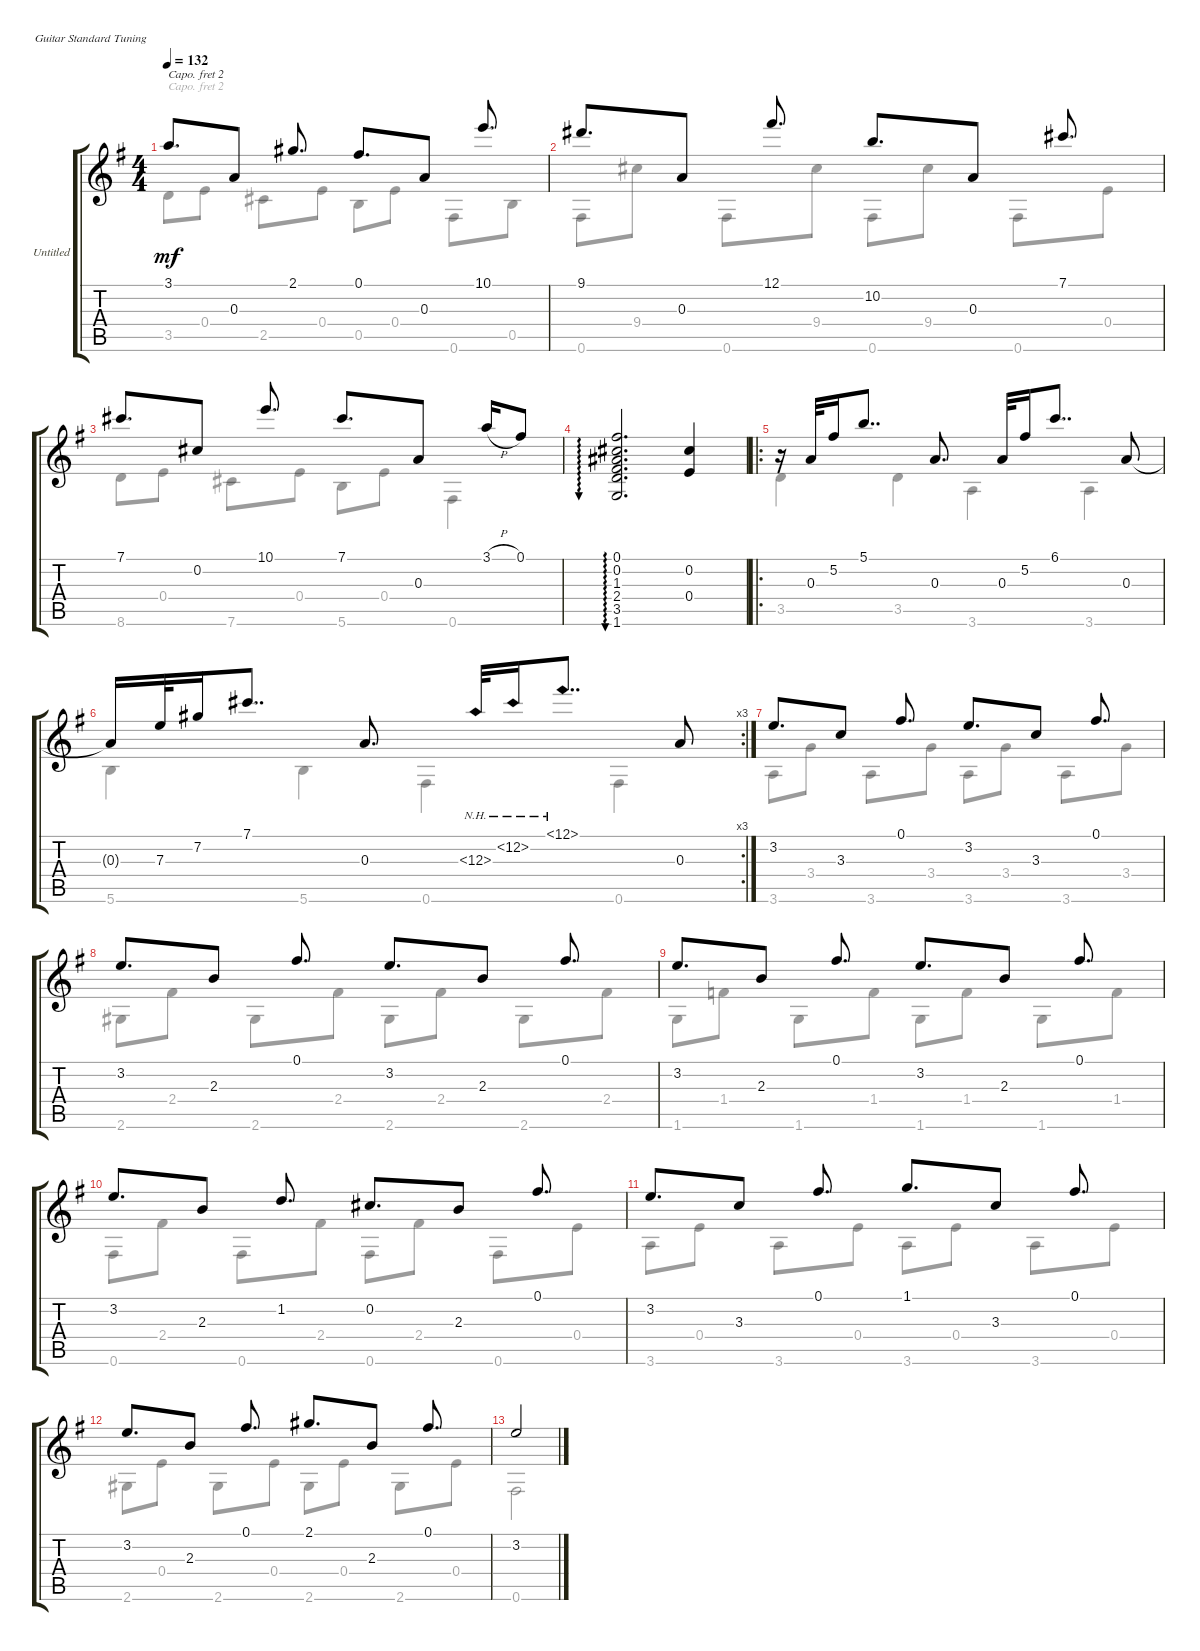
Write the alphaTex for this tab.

\bracketExtendMode groupsimilarinstruments
\firstSystemTrackNameOrientation horizontal
\otherSystemsTrackNameOrientation horizontal
\track ("Untitled" "Untitled") {instrument acousticguitarsteel}
\staff {score tabs}
\capo 2
\tuning (E4 B3 G3 D3 A2 E2)
\voice
\ts (4 4)
\tempo 132
\clef g2
\ks g
3.1.8{d dy mf} 0.3.8 2.1.8{d} 0.1.8{d} 0.3.8 10.1.8{d} |
9.1.8{d} 0.3.8 12.1.8{d} 10.2.8{d} 0.3.8 7.1.8{d} |
7.1.8{d} 0.2.8 10.1.8{d} 7.1.8{d} 0.3.8 3.1{h}.16 0.1.8 |
(0.1 0.2 1.3 2.4 3.5 1.6).2{d au 0} (0.2 0.4).4 |
\ro
r.16 0.3.32 5.2.16 5.1.8{dd} 0.3.8{d} 0.3.32 5.2.16 6.1.8{dd} 0.3.8 |
\rc 3
0.3{t}.16 7.3.32 7.2.16 7.1.8{dd} 0.3.8{d} 12.3{nh}.32 12.2{nh}.16 12.1{nh}.8{dd} 0.3.8 |
3.2.8{d} 3.3.8 0.1.8{d} 3.2.8{d} 3.3.8 0.1.8{d} |
3.2.8{d} 2.3.8 0.1.8{d} 3.2.8{d} 2.3.8 0.1.8{d} |
3.2.8{d} 2.3.8 0.1.8{d} 3.2.8{d} 2.3.8 0.1.8{d} |
3.2.8{d} 2.3.8 1.2.8{d} 0.2.8{d} 2.3.8 0.1.8{d} |
3.2.8{d} 3.3.8 0.1.8{d} 1.1.8{d} 3.3.8 0.1.8{d} |
3.2.8{d} 2.3.8 0.1.8{d} 2.1.8{d} 2.3.8 0.1.8{d} |
3.2.2
\voice
\clef g2
\ottava regular
\simile none
\ks g
3.5.8{dy mf} 0.4.8 2.5.8 0.4.8 0.5.8 0.4.8 0.6.8 0.5.8 |
0.6.8 9.4.8 0.6.8 9.4.8 0.6.8 9.4.8 0.6.8 0.4.8 |
8.6.8 0.4.8 7.6.8 0.4.8 5.6.8 0.4.8 0.6.4 |
|
3.5.4 3.5.4 3.6.4 3.6.4 |
5.6.4 5.6.4 0.6.4 0.6.4 |
3.6.8 3.4.8 3.6.8 3.4.8 3.6.8 3.4.8 3.6.8 3.4.8 |
2.6.8 2.4.8 2.6.8 2.4.8 2.6.8 2.4.8 2.6.8 2.4.8 |
1.6.8 1.4.8 1.6.8 1.4.8 1.6.8 1.4.8 1.6.8 1.4.8 |
0.6.8 2.4.8 0.6.8 2.4.8 0.6.8 2.4.8 0.6.8 0.4.8 |
3.6.8 0.4.8 3.6.8 0.4.8 3.6.8 0.4.8 3.6.8 0.4.8 |
2.6.8 0.4.8 2.6.8 0.4.8 2.6.8 0.4.8 2.6.8 0.4.8 |
0.6.2
